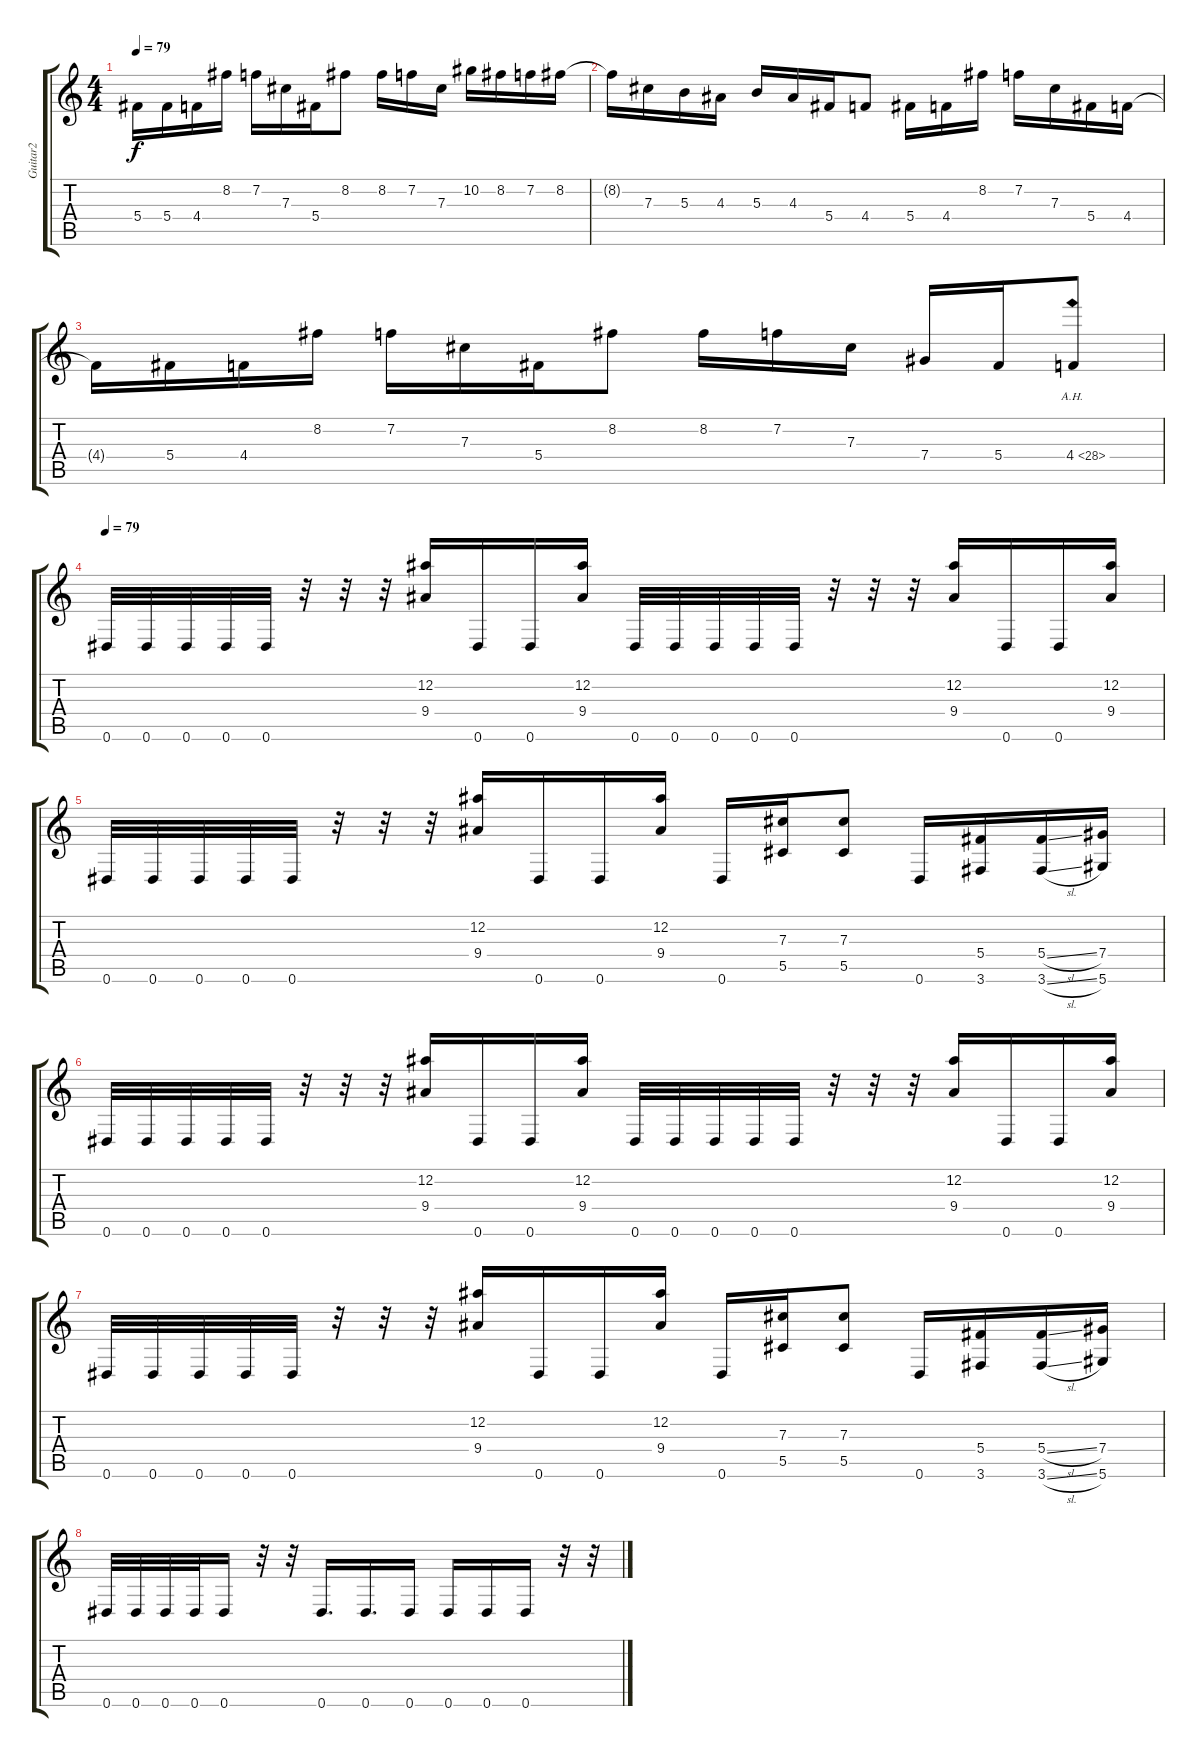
\track ("Guitar2" "Guitar2") {instrument distortionguitar}
\staff {score tabs}
\tuning (Eb4 Bb3 Gb3 Db3 Ab2 Eb2) {hide}
\ts (4 4)
\tempo 79
\clef g2
\ks c
5.4{t}.16{dy f} 5.4.16 4.4.16 8.2.16 7.2.16 7.3.16 5.4.16 8.2.8 8.2.16 7.2.16 7.3.16 10.2.16 8.2.16 7.2.16 8.2.16 |
8.2{t}.16 7.3.16 5.3.16 4.3.16 5.3.16 4.3.16 5.4.16 4.4.8 5.4.16 4.4.16 8.2.16 7.2.16 7.3.16 5.4.16 4.4.16 |
4.4{t}.16 5.4.16 4.4.16 8.2.16 7.2.16 7.3.16 5.4.16 8.2.8 8.2.16 7.2.16 7.3.16 7.4.16 5.4.16 4.4{ah 24}.8 |
\tempo 79
0.6.32 0.6.32 0.6.32 0.6.32 0.6.32 r.32 r.32 r.32 (12.2 9.4).16 0.6.16 0.6.16 (12.2 9.4).16 0.6.32 0.6.32 0.6.32 0.6.32 0.6.32 r.32 r.32 r.32 (12.2 9.4).16 0.6.16 0.6.16 (12.2 9.4).16 |
0.6.32 0.6.32 0.6.32 0.6.32 0.6.32 r.32 r.32 r.32 (12.2 9.4).16 0.6.16 0.6.16 (12.2 9.4).16 0.6.16 (7.3 5.5).16 (7.3 5.5).8 0.6.16 (5.4 3.6).16 (5.4{sl} 3.6{sl}).16 (7.4 5.6).16 |
0.6.32 0.6.32 0.6.32 0.6.32 0.6.32 r.32 r.32 r.32 (12.2 9.4).16 0.6.16 0.6.16 (12.2 9.4).16 0.6.32 0.6.32 0.6.32 0.6.32 0.6.32 r.32 r.32 r.32 (12.2 9.4).16 0.6.16 0.6.16 (12.2 9.4).16 |
0.6.32 0.6.32 0.6.32 0.6.32 0.6.32 r.32 r.32 r.32 (12.2 9.4).16 0.6.16 0.6.16 (12.2 9.4).16 0.6.16 (7.3 5.5).16 (7.3 5.5).8 0.6.16 (5.4 3.6).16 (5.4{sl} 3.6{sl}).16 (7.4 5.6).16 |
0.6.32 0.6.32 0.6.32 0.6.32 0.6.16 r.32 r.32 0.6.16{d} 0.6.16{d} 0.6.16 0.6.16 0.6.16 0.6.16 r.32 r.32
